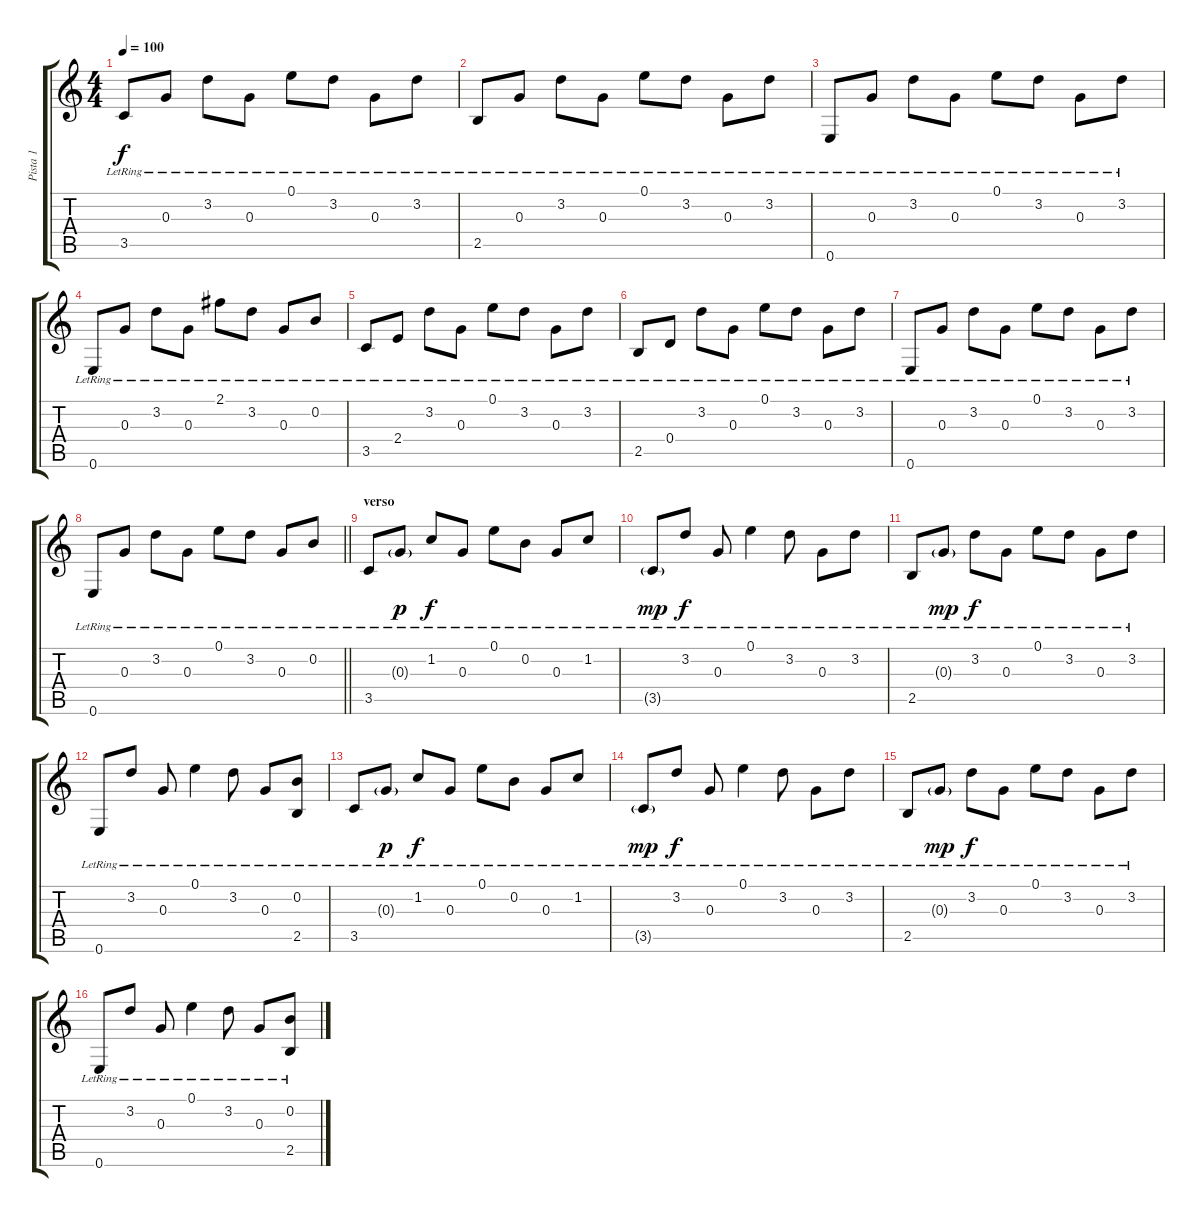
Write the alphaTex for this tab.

\track ("Pista 1" "Pista 1") {instrument acousticguitarsteel}
\staff {score tabs}
\tuning (E4 B3 G3 D3 A2 E2) {hide}
\ts (4 4)
\tempo 100
\clef g2
\ks c
3.5{lr}.8{dy f instrument acousticguitarsteel} 0.3{lr}.8 3.2{lr}.8 0.3{lr}.8 0.1{lr}.8 3.2{lr}.8 0.3{lr}.8 3.2{lr}.8 |
2.5{lr}.8 0.3{lr}.8 3.2{lr}.8 0.3{lr}.8 0.1{lr}.8 3.2{lr}.8 0.3{lr}.8 3.2{lr}.8 |
0.6{lr}.8 0.3{lr}.8 3.2{lr}.8 0.3{lr}.8 0.1{lr}.8 3.2{lr}.8 0.3{lr}.8 3.2{lr}.8 |
0.6{lr}.8 0.3{lr}.8 3.2{lr}.8 0.3{lr}.8 2.1{lr}.8 3.2{lr}.8 0.3{lr}.8 0.2{lr}.8 |
3.5{lr}.8 2.4{lr}.8 3.2{lr}.8 0.3{lr}.8 0.1{lr}.8 3.2{lr}.8 0.3{lr}.8 3.2{lr}.8 |
2.5{lr}.8 0.4{lr}.8 3.2{lr}.8 0.3{lr}.8 0.1{lr}.8 3.2{lr}.8 0.3{lr}.8 3.2{lr}.8 |
0.6{lr}.8 0.3{lr}.8 3.2{lr}.8 0.3{lr}.8 0.1{lr}.8 3.2{lr}.8 0.3{lr}.8 3.2{lr}.8 |
\barLineRight lightlight
0.6{lr}.8 0.3{lr}.8 3.2{lr}.8 0.3{lr}.8 0.1{lr}.8 3.2{lr}.8 0.3{lr}.8 0.2{lr}.8 |
\section ("" "verso")
3.5{lr}.8 0.3{g lr}.8{dy p} 1.2{lr}.8{dy f} 0.3{lr}.8 0.1{lr}.8 0.2{lr}.8 0.3{lr}.8 1.2{lr}.8 |
3.5{g lr}.8{dy mp} 3.2{lr}.8{dy f} 0.3{lr}.8 0.1{lr}.4 3.2{lr}.8 0.3{lr}.8 3.2{lr}.8 |
2.5{lr}.8 0.3{g lr}.8{dy mp} 3.2{lr}.8{dy f} 0.3{lr}.8 0.1{lr}.8 3.2{lr}.8 0.3{lr}.8 3.2{lr}.8 |
0.6{lr}.8 3.2{lr}.8 0.3{lr}.8 0.1{lr}.4 3.2{lr}.8 0.3{lr}.8 (0.2{lr} 2.5{lr}).8 |
3.5{lr}.8 0.3{g lr}.8{dy p} 1.2{lr}.8{dy f} 0.3{lr}.8 0.1{lr}.8 0.2{lr}.8 0.3{lr}.8 1.2{lr}.8 |
3.5{g lr}.8{dy mp} 3.2{lr}.8{dy f} 0.3{lr}.8 0.1{lr}.4 3.2{lr}.8 0.3{lr}.8 3.2{lr}.8 |
2.5{lr}.8 0.3{g lr}.8{dy mp} 3.2{lr}.8{dy f} 0.3{lr}.8 0.1{lr}.8 3.2{lr}.8 0.3{lr}.8 3.2{lr}.8 |
0.6{lr}.8 3.2{lr}.8 0.3{lr}.8 0.1{lr}.4 3.2{lr}.8 0.3{lr}.8 (0.2{lr} 2.5{lr}).8
